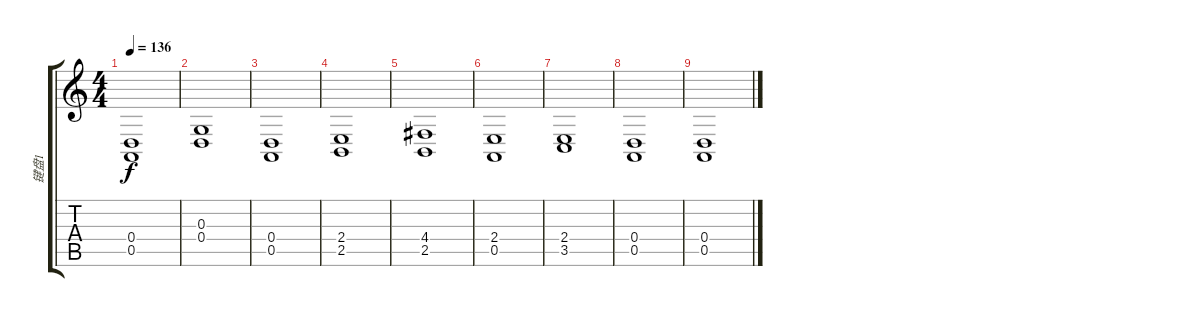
\track ("键盘1" "键盘1") {instrument stringensemble1}
\staff {score tabs}
\tuning (E4 B3 G3 D3 A2 E2) {hide}
\ts (4 4)
\tempo 136
\clef g2
\ks c
(0.4 0.5).1{dy f} |
(0.3 0.4).1 |
(0.4 0.5).1 |
(2.4 2.5).1 |
(4.4 2.5).1 |
(2.4 0.5).1 |
(2.4 3.5).1 |
(0.4 0.5).1 |
(0.4 0.5).1
